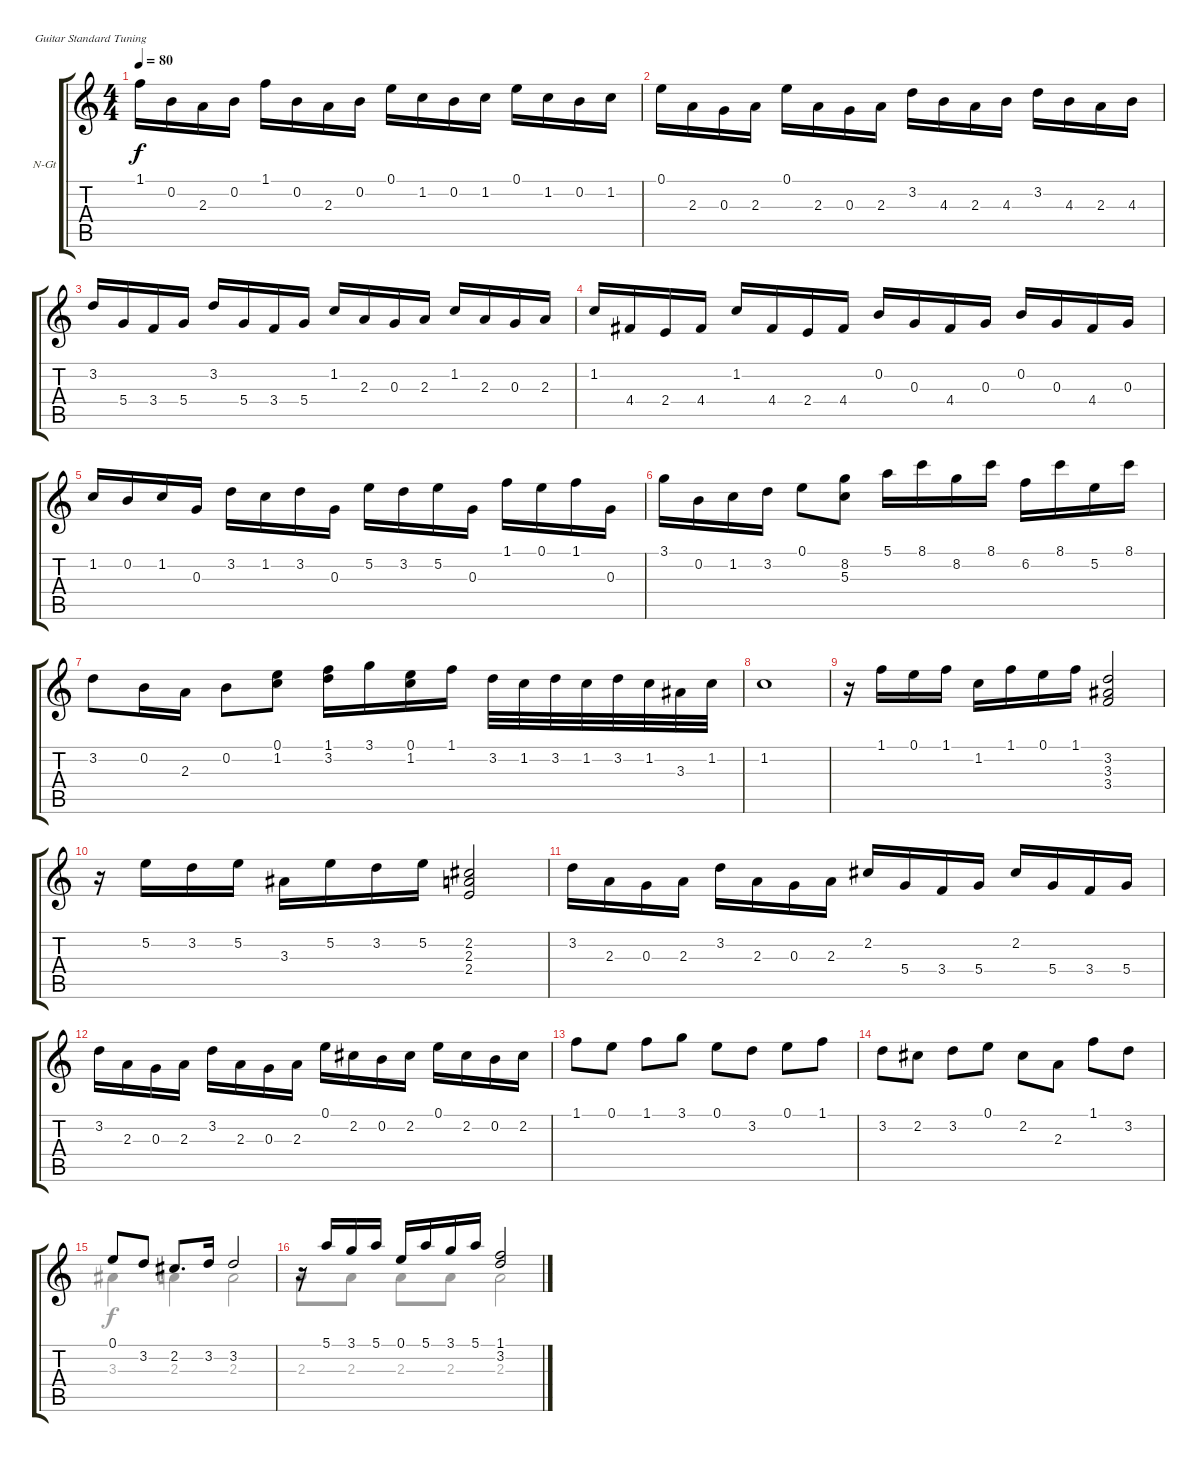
\bracketExtendMode groupsimilarinstruments
\firstSystemTrackNameOrientation horizontal
\otherSystemsTrackNameOrientation horizontal
\track ("Prelude & Fugue BWV 553 " "N-Gt") {instrument acousticguitarnylon}
\staff {score tabs}
\tuning (E4 B3 G3 D3 A2 E2)
\voice
\ts (4 4)
\tempo 80
\clef g2
\ks c
1.1.16{dy f} 0.2.16 2.3.16 0.2.16 1.1.16 0.2.16 2.3.16 0.2.16 0.1.16 1.2.16 0.2.16 1.2.16 0.1.16 1.2.16 0.2.16 1.2.16 |
0.1.16 2.3.16 0.3.16 2.3.16 0.1.16 2.3.16 0.3.16 2.3.16 3.2.16 4.3.16 2.3.16 4.3.16 3.2.16 4.3.16 2.3.16 4.3.16 |
3.2.16 5.4.16 3.4.16 5.4.16 3.2.16 5.4.16 3.4.16 5.4.16 1.2.16 2.3.16 0.3.16 2.3.16 1.2.16 2.3.16 0.3.16 2.3.16 |
1.2.16 4.4.16 2.4.16 4.4.16 1.2.16 4.4.16 2.4.16 4.4.16 0.2.16 0.3.16 4.4.16 0.3.16 0.2.16 0.3.16 4.4.16 0.3.16 |
1.2.16 0.2.16 1.2.16 0.3.16 3.2.16 1.2.16 3.2.16 0.3.16 5.2.16 3.2.16 5.2.16 0.3.16 1.1.16 0.1.16 1.1.16 0.3.16 |
3.1.16 0.2.16 1.2.16 3.2.16 0.1.8 (8.2 5.3).8 5.1.16 8.1.16 8.2.16 8.1.16 6.2.16 8.1.16 5.2.16 8.1.16 |
3.2.8 0.2.16 2.3.16 0.2.8 (0.1 1.2).8 (1.1 3.2).16 3.1.16 (0.1 1.2).16 1.1.16 3.2.32 1.2.32 3.2.32 1.2.32 3.2.32 1.2.32 3.3.32 1.2.32 |
1.2.1 |
r.16 1.1.16 0.1.16 1.1.16 1.2.16 1.1.16 0.1.16 1.1.16 (3.2 3.3 3.4).2 |
r.16 5.2.16 3.2.16 5.2.16 3.3.16 5.2.16 3.2.16 5.2.16 (2.2 2.3 2.4).2 |
3.2.16 2.3.16 0.3.16 2.3.16 3.2.16 2.3.16 0.3.16 2.3.16 2.2.16 5.4.16 3.4.16 5.4.16 2.2.16 5.4.16 3.4.16 5.4.16 |
3.2.16 2.3.16 0.3.16 2.3.16 3.2.16 2.3.16 0.3.16 2.3.16 0.1.16 2.2.16 0.2.16 2.2.16 0.1.16 2.2.16 0.2.16 2.2.16 |
1.1.8 0.1.8 1.1.8 3.1.8 0.1.8 3.2.8 0.1.8 1.1.8 |
3.2.8 2.2.8 3.2.8 0.1.8 2.2.8 2.3.8 1.1.8 3.2.8 |
0.1.8 3.2.8 2.2.8{d} 3.2.16 3.2.2 |
r.16 5.1.16 3.1.16 5.1.16 0.1.16 5.1.16 3.1.16 5.1.16 (1.1 3.2).2
\voice
\clef g2
\ottava regular
\simile none
\ks c
|
|
|
|
|
|
|
|
|
|
|
|
|
|
3.3.4 2.3.4 2.3.2 |
2.3.8 2.3.8 2.3.8 2.3.8 2.3.2
